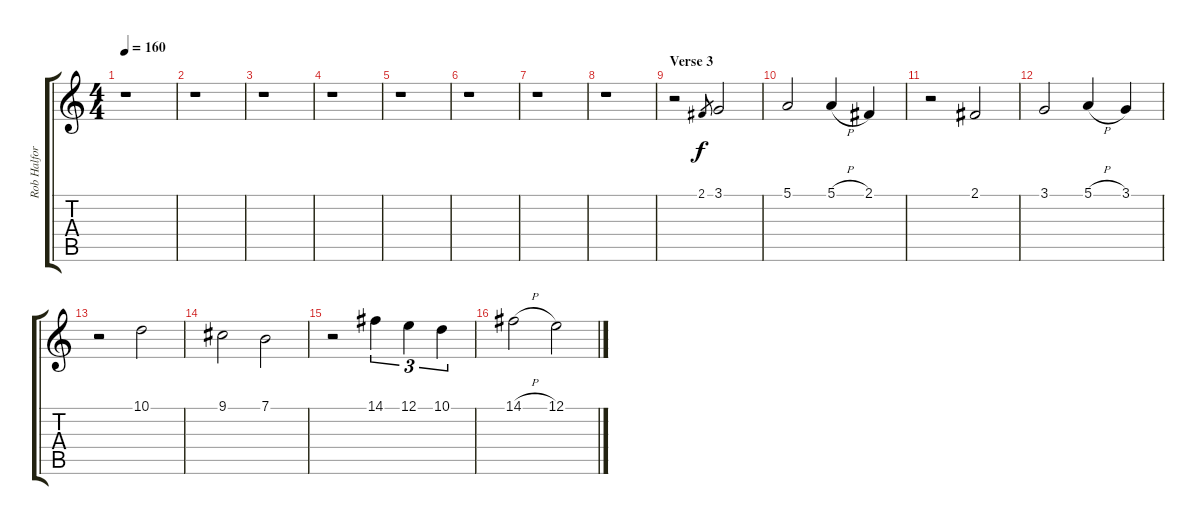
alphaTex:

\track ("Rob Halford (vocals)" "Rob Halfor") {instrument lead6voice}
\staff {score tabs}
\tuning (E4 B3 G3 D3 A2 E2) {hide}
\ts (4 4)
\tempo 160
\clef g2
\ks c
r.1{dy f} |
r.1 |
r.1 |
r.1 |
r.1 |
r.1 |
r.1 |
r.1 |
\section ("" "Verse 3")
r.2 2.1.8{gr} 3.1.2 |
5.1.2 5.1{h}.4 2.1.4 |
r.2 2.1.2 |
3.1.2 5.1{h}.4 3.1.4 |
r.2 10.1.2 |
9.1.2 7.1.2 |
r.2 14.1.4{tu (3 2)} 12.1.4{tu (3 2)} 10.1.4{tu (3 2)} |
14.1{h}.2 12.1.2
